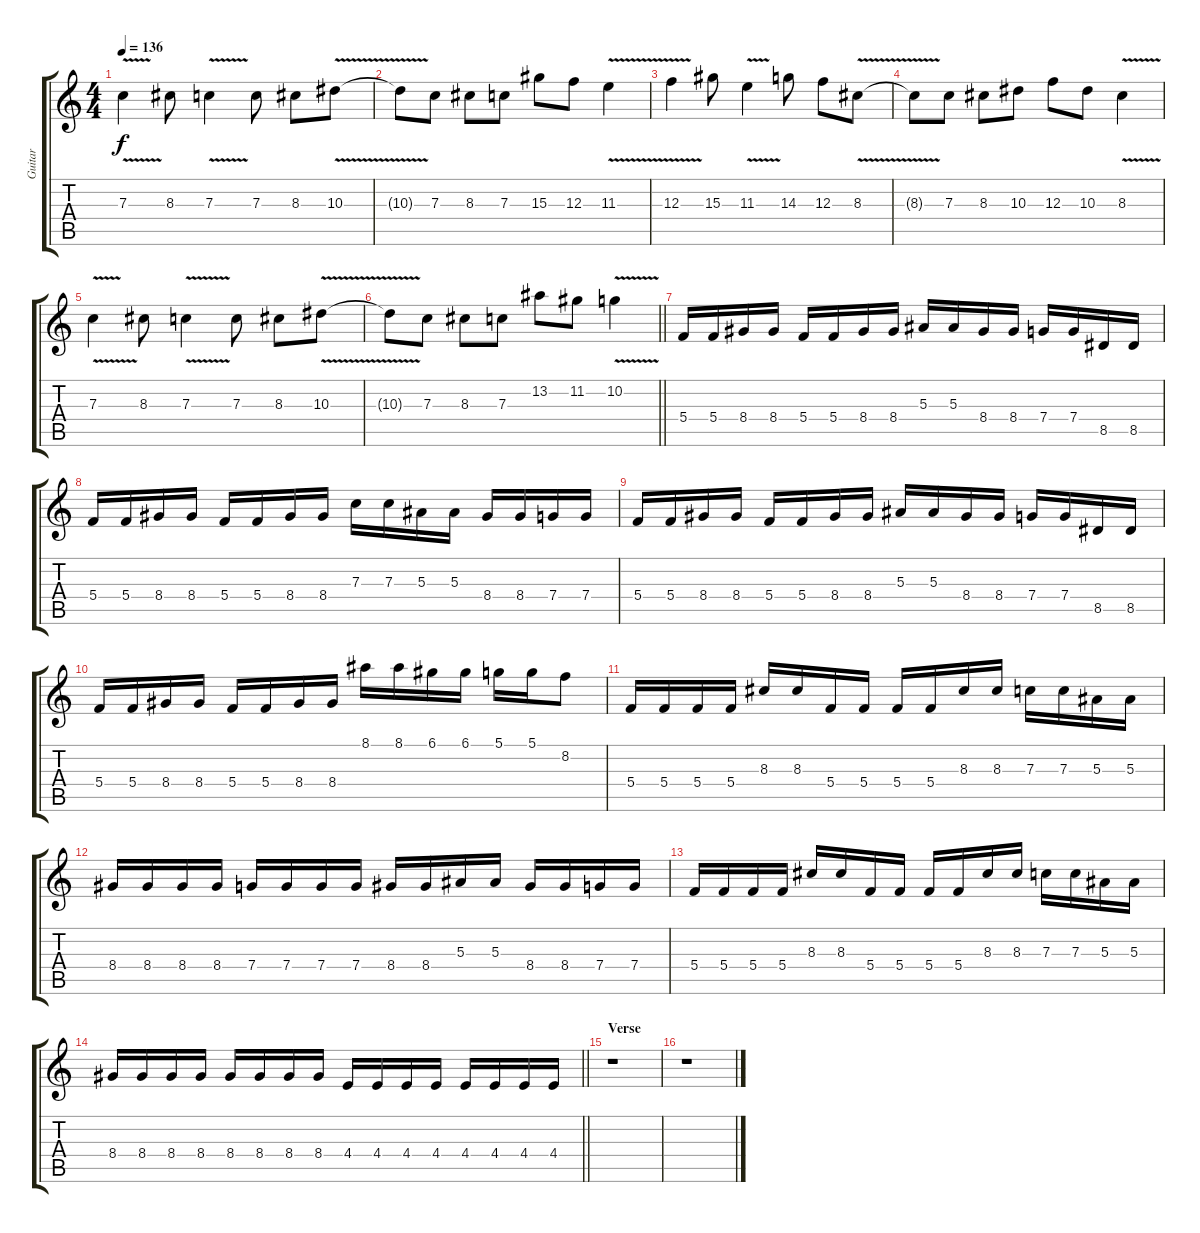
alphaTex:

\track ("Guitar" "Guitar") {instrument overdrivenguitar}
\staff {score tabs}
\tuning (D4 A3 F3 C3 G2 C2) {hide}
\ts (4 4)
\tempo 136
\clef g2
\ks c
7.3{v}.4{dy f} 8.3.8 7.3{v}.4 7.3.8 8.3.8 10.3{v}.8 |
10.3{t}.8 7.3.8 8.3.8 7.3.8 15.3.8 12.3.8 11.3{v}.4 |
12.3{v}.4 15.3.8 11.3{v}.4 14.3.8 12.3.8 8.3{v}.8 |
8.3{t}.8 7.3.8 8.3.8 10.3.8 12.3.8 10.3.8 8.3{v}.4 |
7.3{v}.4 8.3.8 7.3{v}.4 7.3.8 8.3.8 10.3{v}.8 |
\barLineRight lightlight
10.3{t}.8 7.3.8 8.3.8 7.3.8 13.2.8 11.2.8 10.2{v}.4 |
5.4.16 5.4.16 8.4.16 8.4.16 5.4.16 5.4.16 8.4.16 8.4.16 5.3.16 5.3.16 8.4.16 8.4.16 7.4.16 7.4.16 8.5.16 8.5.16 |
5.4.16 5.4.16 8.4.16 8.4.16 5.4.16 5.4.16 8.4.16 8.4.16 7.3.16 7.3.16 5.3.16 5.3.16 8.4.16 8.4.16 7.4.16 7.4.16 |
5.4.16 5.4.16 8.4.16 8.4.16 5.4.16 5.4.16 8.4.16 8.4.16 5.3.16 5.3.16 8.4.16 8.4.16 7.4.16 7.4.16 8.5.16 8.5.16 |
5.4.16 5.4.16 8.4.16 8.4.16 5.4.16 5.4.16 8.4.16 8.4.16 8.1.16 8.1.16 6.1.16 6.1.16 5.1.16 5.1.16 8.2.8 |
5.4.16 5.4.16 5.4.16 5.4.16 8.3.16 8.3.16 5.4.16 5.4.16 5.4.16 5.4.16 8.3.16 8.3.16 7.3.16 7.3.16 5.3.16 5.3.16 |
8.4.16 8.4.16 8.4.16 8.4.16 7.4.16 7.4.16 7.4.16 7.4.16 8.4.16 8.4.16 5.3.16 5.3.16 8.4.16 8.4.16 7.4.16 7.4.16 |
5.4.16 5.4.16 5.4.16 5.4.16 8.3.16 8.3.16 5.4.16 5.4.16 5.4.16 5.4.16 8.3.16 8.3.16 7.3.16 7.3.16 5.3.16 5.3.16 |
\barLineRight lightlight
8.4.16 8.4.16 8.4.16 8.4.16 8.4.16 8.4.16 8.4.16 8.4.16 4.4.16 4.4.16 4.4.16 4.4.16 4.4.16 4.4.16 4.4.16 4.4.16 |
\section ("" "Verse")
r.1 |
r.1
